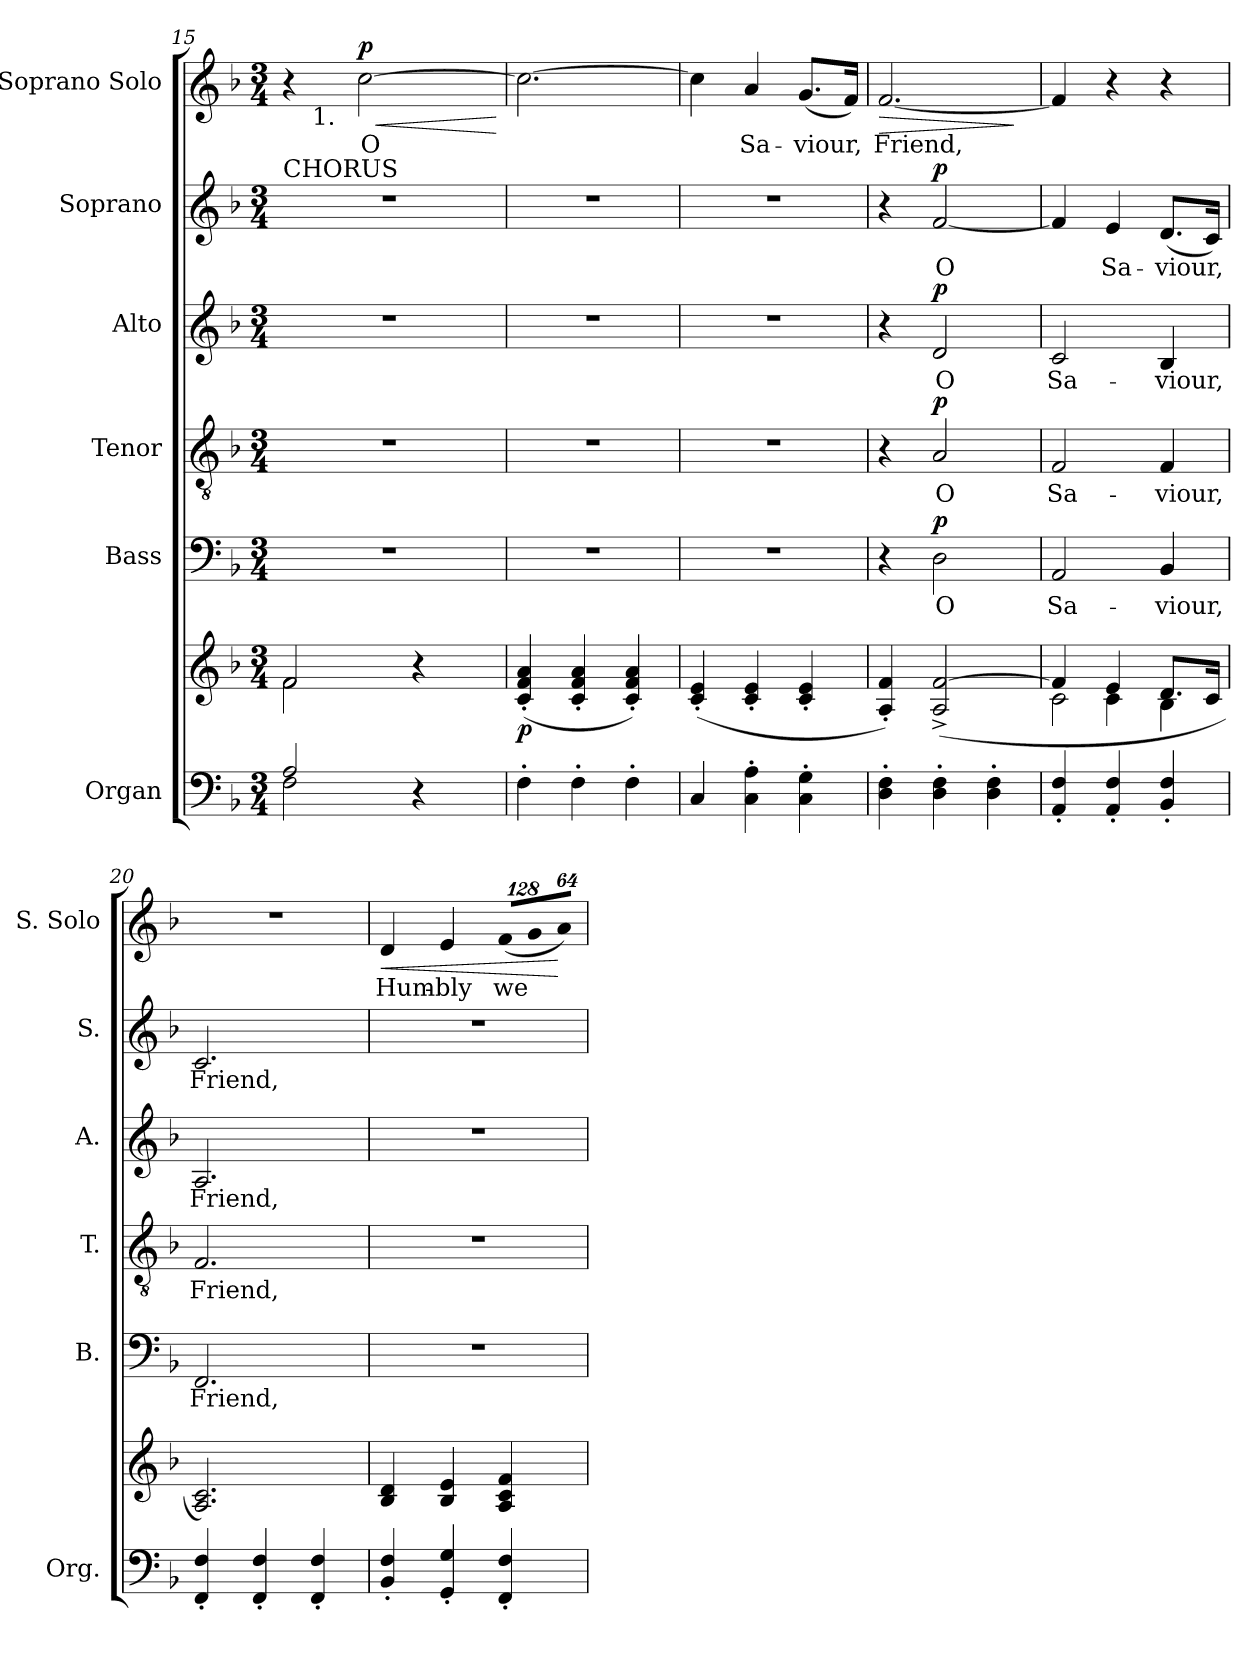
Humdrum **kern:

**kern	**kern	**dynam	**kern	**text	**dynam	**kern	**text	**dynam	**kern	**text	**dynam	**kern	**text	**dynam	**kern	**text	**dynam
*part6	*part6	*part6	*part5	*part5	*part5	*part4	*part4	*part4	*part3	*part3	*part3	*part2	*part2	*part2	*part1	*part1	*part1
*staff7	*staff6	*staff6/7	*staff5	*staff5	*staff5	*staff4	*staff4	*staff4	*staff3	*staff3	*staff3	*staff2	*staff2	*staff2	*staff1	*staff1	*staff1
*I"Organ	*	*	*I"Bass	*	*	*I"Tenor	*	*	*I"Alto	*	*	*I"Soprano	*	*	*I"Soprano Solo	*	*
*I'Org.	*	*	*I'B.	*	*	*I'T.	*	*	*I'A.	*	*	*I'S.	*	*	*I'S. Solo	*	*
!!LO:LB:g=z
*clefF4	*clefG2	*	*clefF4	*	*	*clefGv2	*	*	*clefG2	*	*	*clefG2	*	*	*clefG2	*	*
*	*	*	*	*	*	*ITrd7c12	*	*	*	*	*	*	*	*	*	*	*
*k[b-]	*k[b-]	*	*k[b-]	*	*	*k[b-]	*	*	*k[b-]	*	*	*k[b-]	*	*	*k[b-]	*	*
*F:	*F:	*	*F:	*	*	*F:	*	*	*F:	*	*	*F:	*	*	*F:	*	*
*M3/4	*M3/4	*	*M3/4	*	*	*M3/4	*	*	*M3/4	*	*	*M3/4	*	*	*M3/4	*	*
=15	=15	=15	=15	=15	=15	=15	=15	=15	=15	=15	=15	=15	=15	=15	=15	=15	=15
*^	*^	*	*	*	*	*	*	*	*	*	*	*	*	*	*	*	*
!	!	!	!	!	!	!	!	!	!	!	!	!	!	!	!	!	!LO:TX:b:i:t=*	!	!
!	!	!	!	!	!	!	!	!	!	!	!	!	!	!	!	!	!LO:TX:a:i:t=* The Solo part may be sung by a few sopranos in unison, and it may, if preferred, be sung with only organ	!	!
!	!	!	!	!	!	!	!	!	!	!	!	!	!	!	!	!	!LO:TX:i:t=accompaniment, omitting the Chorus parts, in which case the Chorus will commence at verse 2	!	!
!	!	!	!	!	!	!	!	!	!	!	!	!	!	!LO:TX:a:t=CHORUS	!	!	!	!	!
!	!	!	!	!	!LO:N:vis=1	!	!	!LO:N:vis=1	!	!	!LO:N:vis=1	!	!	!LO:N:vis=1	!	!	!	!	!
*	*	*	*	*	*	*	*	*	*	*	*	*	*	*	*	*	*^	*	*
2Ai/	2Fi\	2fi/	2fi\	.	2.r	.	.	2.r	.	.	2.r	.	.	2.r	.	.	4r	8ryy	.	.
.	.	.	.	.	.	.	.	.	.	.	.	.	.	.	.	.	.	256.ryy	.	.
!	!	!	!	!	!	!	!	!	!	!	!	!	!	!	!	!	!	!LO:TX:b:cj:t=1.	!	!
.	.	.	.	.	.	.	.	.	.	.	.	.	.	.	.	.	.	2ryy	.	.
!	!	!	!	!	!	!	!	!	!	!	!	!	!	!	!	!	!	!	!LO:LY:b:color=#000000	!LO:HP:b
.	.	.	.	.	.	.	.	.	.	.	.	.	.	.	.	.	[>2cci\	.	O	< p
4ryy	4r	4r	4ryy	.	.	.	.	.	.	.	.	.	.	.	.	.	.	.	.	.
.	.	.	.	.	.	.	.	.	.	.	.	.	.	.	.	.	.	16ryy	.	.
.	.	.	.	.	.	.	.	.	.	.	.	.	.	.	.	.	.	32ryy	.	.
.	.	.	.	.	.	.	.	.	.	.	.	.	.	.	.	.	.	64ryy	.	.
.	.	.	.	.	.	.	.	.	.	.	.	.	.	.	.	.	.	128ryy	.	.
.	.	.	.	.	.	.	.	.	.	.	.	.	.	.	.	.	.	512ryy	.	.
*v	*v	*	*	*	*	*	*	*	*	*	*	*	*	*	*	*	*	*	*	*
*	*v	*v	*	*	*	*	*	*	*	*	*	*	*	*	*	*	*	*	*
.	.	.	.	.	.	.	.	.	.	.	.	.	.	.	.	.	.	[
=16	=16	=16	=16	=16	=16	=16	=16	=16	=16	=16	=16	=16	=16	=16	=16	=16	=16	=16
!	!	!	!LO:N:vis=1	!	!	!LO:N:vis=1	!	!	!LO:N:vis=1	!	!	!LO:N:vis=1	!	!	!	!	!	!
*	*	*	*	*	*	*	*	*	*	*	*	*	*	*	*v	*v	*	*
4F'i\	(4ci/' 4fi' 4ai'	p	2.r	.	.	2.r	.	.	2.r	.	.	2.r	.	.	2.cci\_>	.	.
4F'i\	4ci/' 4fi' 4ai'	.	.	.	.	.	.	.	.	.	.	.	.	.	.	.	.
4F'i\	4ci/' 4fi' 4ai')	.	.	.	.	.	.	.	.	.	.	.	.	.	.	.	.
=17	=17	=17	=17	=17	=17	=17	=17	=17	=17	=17	=17	=17	=17	=17	=17	=17	=17
!	!	!	!LO:N:vis=1	!	!	!LO:N:vis=1	!	!	!LO:N:vis=1	!	!	!LO:N:vis=1	!	!	!	!	!
4Ci/	(4ci/' 4ei'	.	2.r	.	.	2.r	.	.	2.r	.	.	2.r	.	.	4cci\]	.	.
!	!	!	!	!	!	!	!	!	!	!	!	!	!	!	!	!LO:LY:b:color=#000000	!
4Ci\' 4Ai'	4ci/' 4ei'	.	.	.	.	.	.	.	.	.	.	.	.	.	4ai/	Sa-	.
!	!	!	!	!	!	!	!	!	!	!	!	!	!	!	!	!LO:LY:b:color=#000000	!
4Ci\' 4Gi'	4ci/' 4ei'	.	.	.	.	.	.	.	.	.	.	.	.	.	(8.gi/L	-viour,	.
.	.	.	.	.	.	.	.	.	.	.	.	.	.	.	16fi/Jk)	.	.
=18	=18	=18	=18	=18	=18	=18	=18	=18	=18	=18	=18	=18	=18	=18	=18	=18	=18
!	!	!	!	!	!	!	!	!	!	!	!	!	!	!	!	!LO:LY:b:color=#000000	!LO:HP:b
4Di\' 4Fi'	4Ai/' 4fi')	.	4r	.	.	4r	.	.	4r	.	.	4r	.	.	[<2.fi/	Friend,	>
!	!	!	!	!LO:LY:b:color=#000000	!	!	!	!	!	!	!	!	!	!	!	!	!
!	!	!	!	!	!	!	!LO:LY:b:color=#000000	!	!	!	!	!	!	!	!	!	!
!	!	!	!	!	!	!	!	!	!	!LO:LY:b:color=#000000	!	!	!	!	!	!	!
!	!	!	!	!	!	!	!	!	!	!	!	!	!LO:LY:b:color=#000000	!	!	!	!
4Di\' 4Fi'	(2Ai/^ [>2fi^	.	2Di\	O	p	2AAi/	O	p	2di/	O	p	[<2fi/	O	p	.	.	.
4Di\' 4Fi'	.	.	.	.	.	.	.	.	.	.	.	.	.	.	.	.	.
.	.	.	.	.	.	.	.	.	.	.	.	.	.	.	.	.	]
=19	=19	=19	=19	=19	=19	=19	=19	=19	=19	=19	=19	=19	=19	=19	=19	=19	=19
*	*^	*	*	*	*	*	*	*	*	*	*	*	*	*	*	*	*
*	*	*^	*	*	*	*	*	*	*	*	*	*	*	*	*	*	*	*
!	!	!	!	!	!	!LO:LY:b:color=#000000	!	!	!	!	!	!	!	!	!	!	!	!	!
!	!	!	!	!	!	!	!	!	!LO:LY:b:color=#000000	!	!	!	!	!	!	!	!	!	!
!	!	!	!	!	!	!	!	!	!	!	!	!LO:LY:b:color=#000000	!	!	!	!	!	!	!
4AAi/' 4Fi'	4fi/]	4ryy	2ci\	.	2AAi/	Sa-	.	2FFi/	Sa-	.	2ci/	Sa-	.	4fi/]	.	.	4fi/]	.	.
!	!	!	!	!	!	!	!	!	!	!	!	!	!	!	!LO:LY:b:color=#000000	!	!	!	!
4AAi/' 4Fi'	4ei/	4ci\	.	.	.	.	.	.	.	.	.	.	.	4ei/	Sa-	.	4r	.	.
!	!	!	!	!	!	!LO:LY:b:color=#000000	!	!	!	!	!	!	!	!	!	!	!	!	!
!	!	!	!	!	!	!	!	!	!LO:LY:b:color=#000000	!	!	!	!	!	!	!	!	!	!
!	!	!	!	!	!	!	!	!	!	!	!	!LO:LY:b:color=#000000	!	!	!	!	!	!	!
!	!	!	!	!	!	!	!	!	!	!	!	!	!	!	!LO:LY:b:color=#000000	!	!	!	!
4BB-i/' 4Fi'	8.di/L	4ryy	4B-i\	.	4BB-i/	-viour,	.	4FFi/	-viour,	.	4B-i/	-viour,	.	(8.di/L	-viour,	.	4r	.	.
.	16ci/Jk	.	.	.	.	.	.	.	.	.	.	.	.	16ci/Jk)	.	.	.	.	.
*	*v	*v	*v	*	*	*	*	*	*	*	*	*	*	*	*	*	*	*	*
=20	=20	=20	=20	=20	=20	=20	=20	=20	=20	=20	=20	=20	=20	=20	=20	=20	=20
!	!	!	!	!LO:LY:b:color=#000000	!	!	!	!	!	!	!	!	!	!	!	!	!
!	!	!	!	!	!	!	!LO:LY:b:color=#000000	!	!	!	!	!	!	!	!	!	!
!	!	!	!	!	!	!	!	!	!	!LO:LY:b:color=#000000	!	!	!	!	!	!	!
!	!	!	!	!	!	!	!	!	!	!	!	!	!LO:LY:b:color=#000000	!	!LO:N:vis=1	!	!
4FFi/' 4Fi'	2.Ai/ 2.ci)	.	2.FFi/	Friend,	.	2.FFi/	Friend,	.	2.Ai/	Friend,	.	2.ci/	Friend,	.	2.r	.	.
4FFi/' 4Fi'	.	.	.	.	.	.	.	.	.	.	.	.	.	.	.	.	.
4FFi/' 4Fi'	.	.	.	.	.	.	.	.	.	.	.	.	.	.	.	.	.
=21	=21	=21	=21	=21	=21	=21	=21	=21	=21	=21	=21	=21	=21	=21	=21	=21	=21
!	!	!	!LO:N:vis=1	!	!	!LO:N:vis=1	!	!	!LO:N:vis=1	!	!	!LO:N:vis=1	!	!	!	!	!
!	!	!	!	!	!	!	!	!	!	!	!	!	!	!	!	!LO:LY:b:color=#000000	!LO:HP:b
4BB-i/' 4Fi'	4B-i/ 4di	.	2.r	.	.	2.r	.	.	2.r	.	.	2.r	.	.	4di/	Hum-	<
!	!	!	!	!	!	!	!	!	!	!	!	!	!	!	!	!LO:LY:b:color=#000000	!
4GGi/' 4Gi'	4B-i/ 4ei	.	.	.	.	.	.	.	.	.	.	.	.	.	4ei/	-bly	.
*	*	*	*	*	*	*	*	*	*	*	*	*	*	*	*Xbrackettup	*	*
!	!	!	!	!	!	!	!	!	!	!	!	!	!	!	!LO:N:vis=8	!	!
!	!	!	!	!	!	!	!	!	!	!	!	!	!	!	!	!LO:LY:b:color=#000000	!
4FFi/' 4Fi'	4Ai/ 4ci 4fi	.	.	.	.	.	.	.	.	.	.	.	.	.	(1024%85fi/L	we	.
!	!	!	!	!	!	!	!	!	!	!	!	!	!	!	!LO:N:vis=8	!	!
.	.	.	.	.	.	.	.	.	.	.	.	.	.	.	1024%85gi/	.	.
!	!	!	!	!	!	!	!	!	!	!	!	!	!	!	!LO:N:vis=8	!	!
.	.	.	.	.	.	.	.	.	.	.	.	.	.	.	512%43ai/J)	.	[
=	=	=	=	=	=	=	=	=	=	=	=	=	=	=	=	=	=
*-	*-	*-	*-	*-	*-	*-	*-	*-	*-	*-	*-	*-	*-	*-	*-	*-	*-
